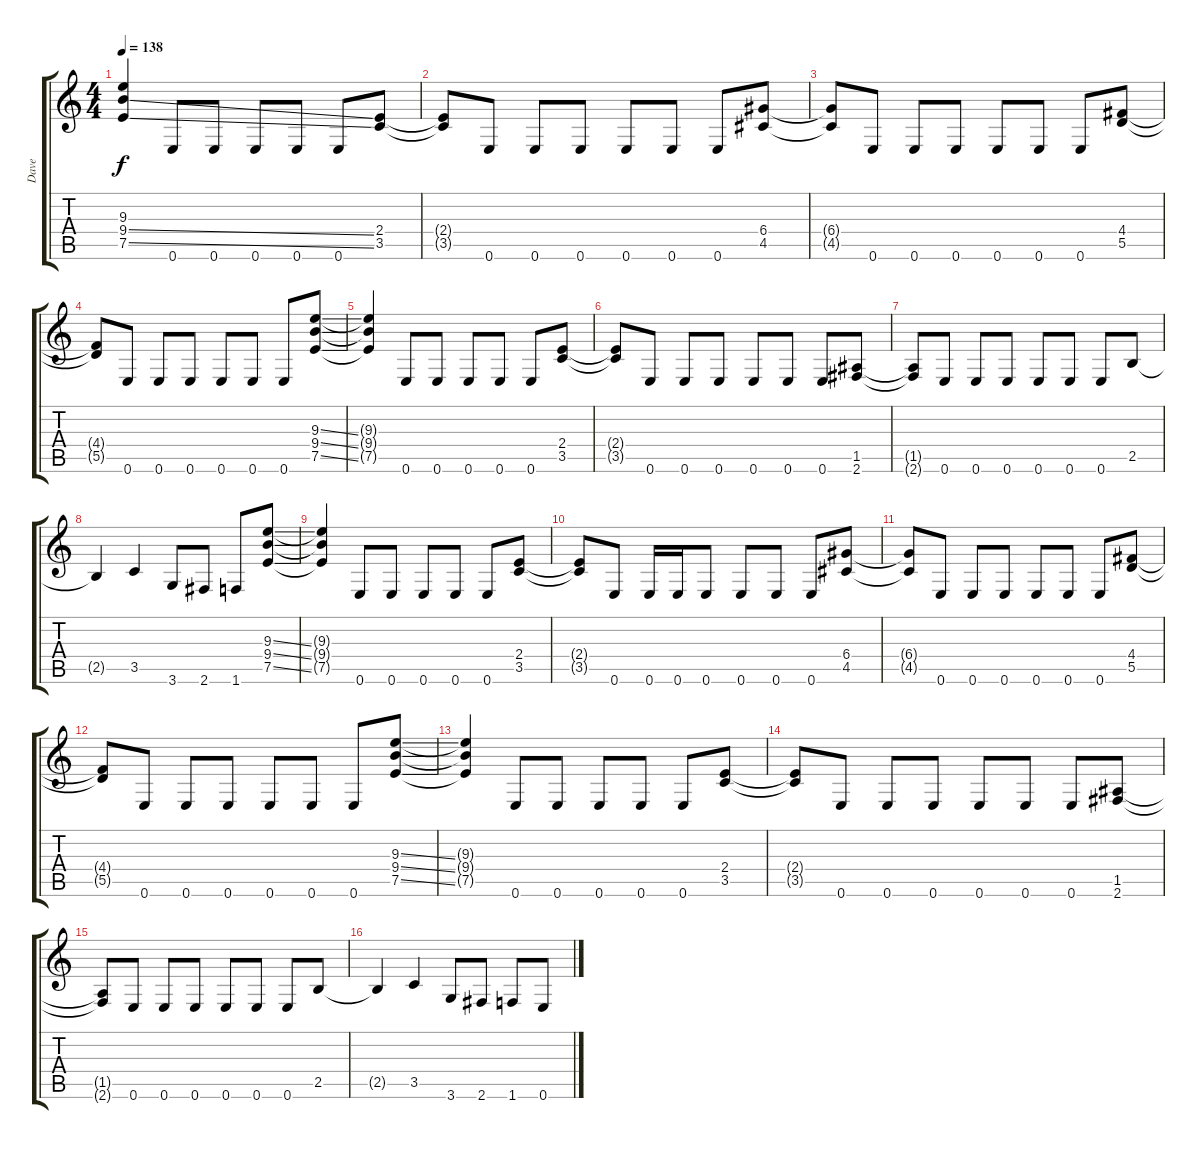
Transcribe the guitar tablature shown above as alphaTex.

\track ("Dave" "Dave") {instrument distortionguitar}
\staff {score tabs}
\tuning (E4 B3 G3 D3 A2 E2) {hide}
\ts (4 4)
\tempo 138
\clef g2
\ks c
(9.3 9.4{ss} 7.5{ss}).4{dy f} 0.6.8 0.6.8 0.6.8 0.6.8 0.6.8 (2.4 3.5).8 |
(2.4{t} 3.5{t}).8 0.6.8 0.6.8 0.6.8 0.6.8 0.6.8 0.6.8 (6.4 4.5).8 |
(6.4{t} 4.5{t}).8 0.6.8 0.6.8 0.6.8 0.6.8 0.6.8 0.6.8 (4.4 5.5).8 |
(4.4{t} 5.5{t}).8 0.6.8 0.6.8 0.6.8 0.6.8 0.6.8 0.6.8 (9.3{ss} 9.4{ss} 7.5{ss}).8 |
(9.3{t} 9.4{t} 7.5{t}).4 0.6.8 0.6.8 0.6.8 0.6.8 0.6.8 (2.4 3.5).8 |
(2.4{t} 3.5{t}).8 0.6.8 0.6.8 0.6.8 0.6.8 0.6.8 0.6.8 (1.5 2.6).8 |
(1.5{t} 2.6{t}).8 0.6.8 0.6.8 0.6.8 0.6.8 0.6.8 0.6.8 2.5.8 |
2.5{t}.4 3.5.4 3.6.8 2.6.8 1.6.8 (9.3{ss} 9.4{ss} 7.5{ss}).8 |
(9.3{t} 9.4{t} 7.5{t}).4 0.6.8 0.6.8 0.6.8 0.6.8 0.6.8 (2.4 3.5).8 |
(2.4{t} 3.5{t}).8 0.6.8 0.6.16 0.6.16 0.6.8 0.6.8 0.6.8 0.6.8 (6.4 4.5).8 |
(6.4{t} 4.5{t}).8 0.6.8 0.6.8 0.6.8 0.6.8 0.6.8 0.6.8 (4.4 5.5).8 |
(4.4{t} 5.5{t}).8 0.6.8 0.6.8 0.6.8 0.6.8 0.6.8 0.6.8 (9.3{ss} 9.4{ss} 7.5{ss}).8 |
(9.3{t} 9.4{t} 7.5{t}).4 0.6.8 0.6.8 0.6.8 0.6.8 0.6.8 (2.4 3.5).8 |
(2.4{t} 3.5{t}).8 0.6.8 0.6.8 0.6.8 0.6.8 0.6.8 0.6.8 (1.5 2.6).8 |
(1.5{t} 2.6{t}).8 0.6.8 0.6.8 0.6.8 0.6.8 0.6.8 0.6.8 2.5.8 |
2.5{t}.4 3.5.4 3.6.8 2.6.8 1.6.8 0.6.8
